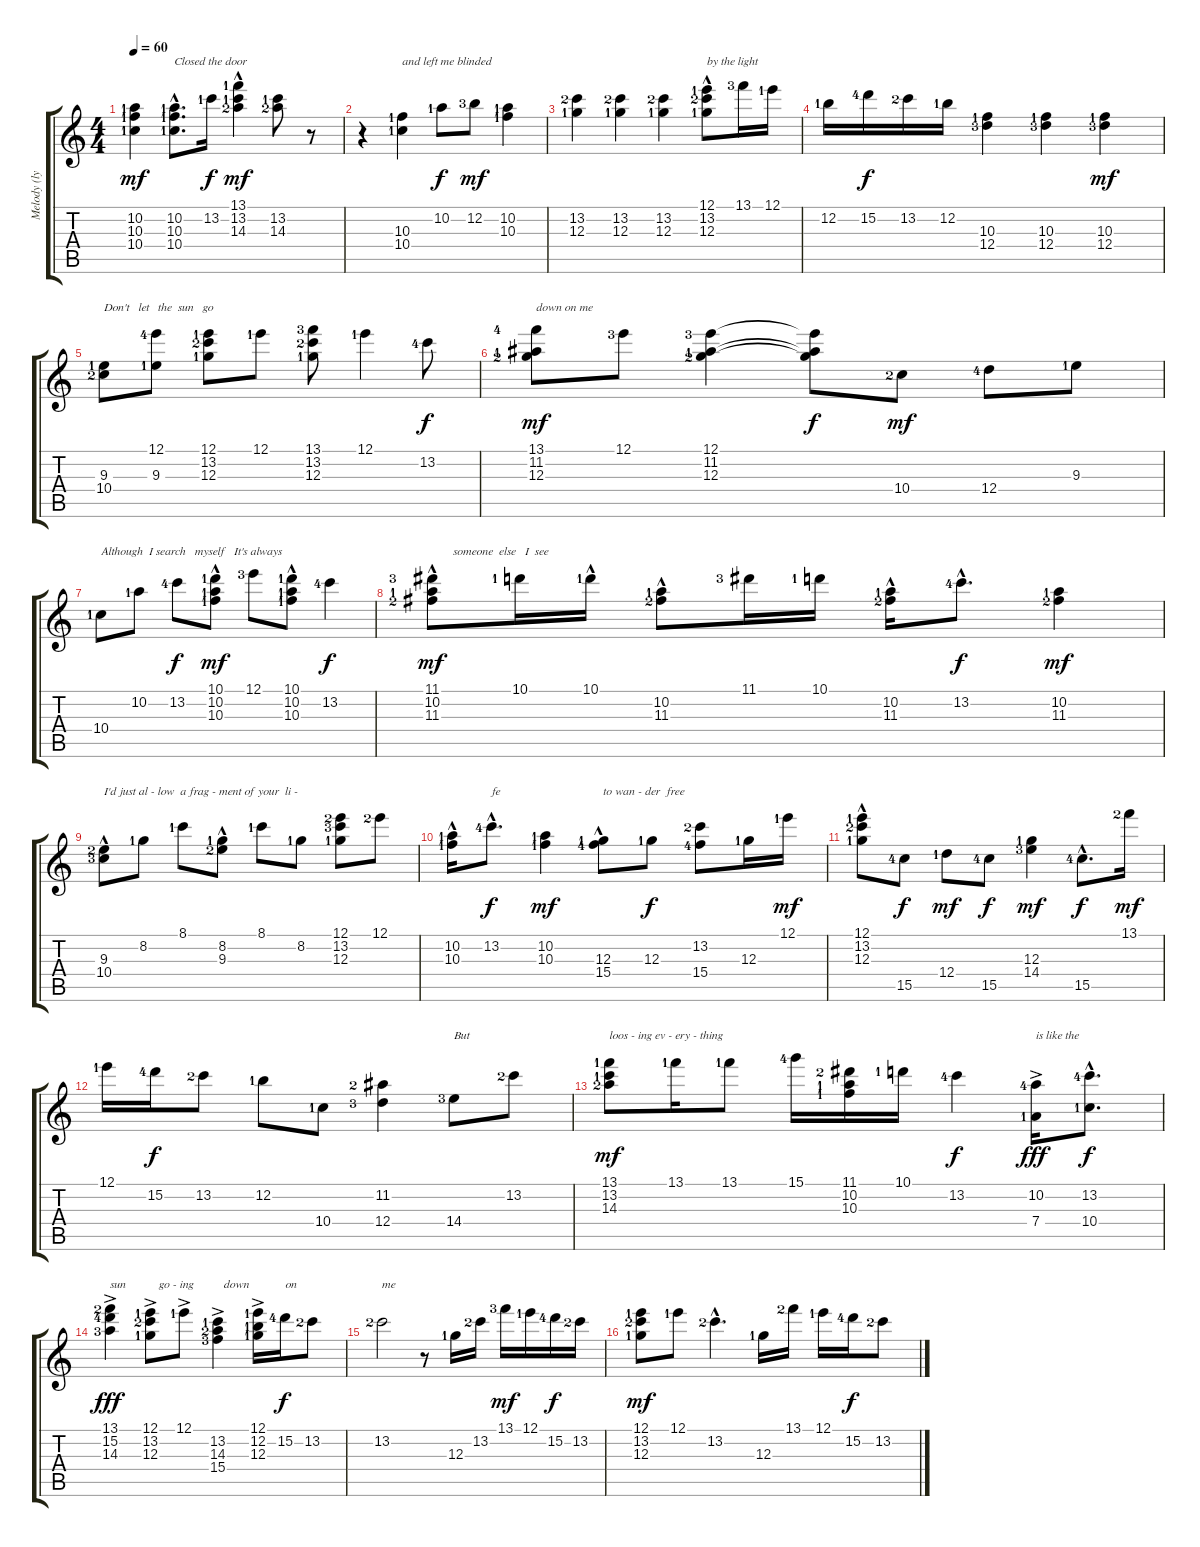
\track ("Melody (lyrics/l.h. fingering)" "Melody (ly") {instrument electricguitarjazz}
\staff {score tabs}
\tuning (E4 B3 G3 D3 A2 E2) {hide}
\ts (4 4)
\tempo 60
\clef g2
\ks c
(10.2{lf 2} 10.3{lf 2} 10.4{lf 2}).4{dy mf} (10.2{hac lf 2} 10.3{hac lf 2} 10.4{hac lf 2}).8{d txt "Closed the door"} 13.2{lf 2}.16{dy f} (13.1{lf 2} 13.2{hac lf 2} 14.3{hac lf 3}).4{dy mf} (13.2{lf 2} 14.3{lf 3}).8 r.8 |
r.4 (10.3{lf 2} 10.4{lf 2}).4{txt "and left me blinded"} 10.2{lf 2}.8{dy f} 12.2{lf 4}.8{dy mf} (10.2{lf 2} 10.3{lf 2}).4 |
(13.2{lf 3} 12.3{lf 2}).4 (13.2{lf 3} 12.3{lf 2}).4 (13.2{lf 3} 12.3{lf 2}).4 (12.1{lf 2} 13.2{hac lf 3} 12.3{hac lf 2}).8{txt "by the light"} 13.1{lf 4}.16 12.1{lf 2}.16 |
12.2{lf 2}.16 15.2{lf 5}.16{dy f} 13.2{lf 3}.16 12.2{lf 2}.16 (10.3{lf 2} 12.4{lf 4}).4 (10.3{lf 2} 12.4{lf 4}).4 (10.3{lf 2} 12.4{lf 4}).4{dy mf} |
(9.3{lf 2} 10.4{lf 3}).8{txt "Don't   let   the  sun   go"} (12.1{lf 5} 9.3{lf 2}).8 (12.1{lf 2} 13.2{lf 3} 12.3{lf 2}).8 12.1{lf 2}.8 (13.1{lf 4} 13.2{lf 3} 12.3{lf 2}).8 12.1{lf 2}.4 13.2{lf 5}.8{dy f} |
(13.1{lf 5} 11.2{lf 2} 12.3{lf 3}).8{txt "down on me" dy mf} 12.1{lf 4}.8 (12.1{lf 4} 11.2{lf 2} 12.3{lf 3}).4 (12.1{t} 11.2{t} 12.3{t}).8{dy f} 10.4{lf 3}.8{dy mf} 12.4{lf 5}.8 9.3{lf 2}.8 |
10.4{lf 2}.8{txt "Although  I search   myself   It's always"} 10.2{lf 2}.8 13.2{lf 5}.8{dy f} (10.1{lf 2} 10.2{hac lf 2} 10.3{hac lf 2}).8{dy mf} 12.1{lf 4}.8 (10.1{lf 2} 10.2{hac lf 2} 10.3{hac lf 2}).8 13.2{lf 5}.4{dy f} |
(11.1{lf 4} 10.2{hac lf 2} 11.3{hac lf 3}).8{txt "       someone  else   I  see" dy mf} 10.1{lf 2}.16 10.1{hac lf 2}.16 (10.2{hac lf 2} 11.3{hac lf 3}).8 11.1{lf 4}.16 10.1{lf 2}.16 (10.2{hac lf 2} 11.3{hac lf 3}).16 13.2{hac lf 5}.8{d dy f} (10.2{lf 2} 11.3{lf 3}).4{dy mf} |
(9.3{hac lf 3} 10.4{hac lf 4}).8{txt "I'd just al - low  a frag - ment of your  li -"} 8.2{lf 2}.8 8.1{lf 2}.8 (8.2{lf 2} 9.3{hac lf 3}).8 8.1{lf 2}.8 8.2{lf 2}.8 (12.1{lf 3} 13.2{lf 4} 12.3{lf 2}).8 12.1{lf 3}.8 |
(10.2{hac lf 2} 10.3{hac lf 2}).16 13.2{hac lf 5}.8{d txt "fe" dy f} (10.2{lf 2} 10.3{lf 2}).4{dy mf} (12.3{hac lf 2} 15.4{lf 5}).8{txt "to wan - der  free"} 12.3{lf 2}.8{dy f} (13.2{lf 3} 15.4{lf 5}).8 12.3{lf 2}.16 12.1{lf 2}.16{dy mf} |
(12.1{hac lf 2} 13.2{lf 3} 12.3{lf 2}).8 15.5{lf 5}.8{dy f} 12.4{lf 2}.8{dy mf} 15.5{lf 5}.8{dy f} (12.3{lf 2} 14.4{lf 4}).4{dy mf} 15.5{hac lf 5}.8{d dy f} 13.1{lf 3}.16{dy mf} |
12.1{lf 2}.16 15.2{lf 5}.16{dy f} 13.2{lf 3}.8 12.2{lf 2}.8 10.4{lf 2}.8 (11.2{lf 3} 12.4{lf 4}).4 14.4{lf 4}.8{txt "But"} 13.2{lf 3}.8 |
(13.1{lf 2} 13.2{lf 2} 14.3{lf 3}).8{txt "loos - ing ev - ery - thing" dy mf} 13.1{lf 2}.16 13.1{lf 2}.8 15.1{lf 5}.16 (11.1{lf 3} 10.2{lf 2} 10.3{lf 2}).16 10.1{lf 2}.16 13.2{lf 5}.4{dy f} (10.2{lf 5} 7.4{ac lf 2}).16{txt "is like the" dy fff} (13.2{hac lf 5} 10.4{hac lf 2}).8{d dy f} |
(13.1{ac lf 3} 15.2{ac lf 5} 14.3{ac lf 4}).4{txt "sun           go - ing          down            on" dy fff} (12.1{ac lf 2} 13.2{ac lf 3} 12.3{ac lf 2}).8 12.1{ac lf 2}.8 (13.2{ac lf 2} 14.3{ac lf 3} 15.4{ac lf 4}).4 (12.1{ac lf 2} 12.2{ac lf 2} 12.3{ac lf 2}).16 15.2{lf 5}.16{dy f} 13.2{lf 3}.8 |
13.2{lf 3}.2{txt "me"} r.8 12.3{lf 2}.16 13.2{lf 3}.16 13.1{lf 4}.16{dy mf} 12.1{lf 2}.16 15.2{lf 5}.16{dy f} 13.2{lf 3}.16 |
(12.1{lf 2} 13.2{lf 3} 12.3{lf 2}).8{dy mf} 12.1{lf 2}.8 13.2{hac lf 3}.4{d} 12.3{lf 2}.16 13.1{lf 3}.16 12.1{lf 2}.16 15.2{lf 5}.16{dy f} 13.2{lf 3}.8
